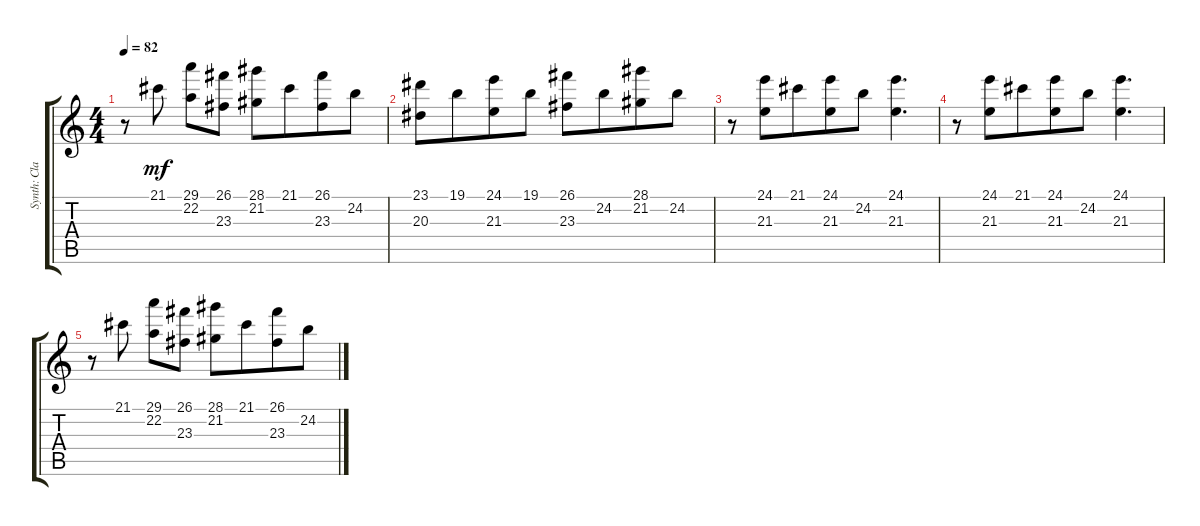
\track ("Synth: Clarence" "Synth: Cla") {instrument synthstrings1}
\staff {score tabs}
\tuning (E4 B3 G3 D3 A2 E2) {hide}
\ts (4 4)
\tempo 82
\clef g2
\ks c
r.8{dy mf} 21.1.8 (29.1 22.2).8 (26.1 23.3).8 (28.1 21.2).8 21.1.8{beam merge} (26.1 23.3).8 24.2.8 |
(23.1 20.3).8 19.1.8{beam merge} (24.1 21.3).8 19.1.8 (26.1 23.3).8 24.2.8{beam merge} (28.1 21.2).8 24.2.8 |
r.8 (24.1 21.3).8{beam merge} 21.1.8 (24.1 21.3).8{beam merge} 24.2.8 (24.1 21.3).4{d} |
r.8 (24.1 21.3).8{beam merge} 21.1.8 (24.1 21.3).8{beam merge} 24.2.8 (24.1 21.3).4{d} |
r.8 21.1.8 (29.1 22.2).8 (26.1 23.3).8 (28.1 21.2).8 21.1.8{beam merge} (26.1 23.3).8 24.2.8
